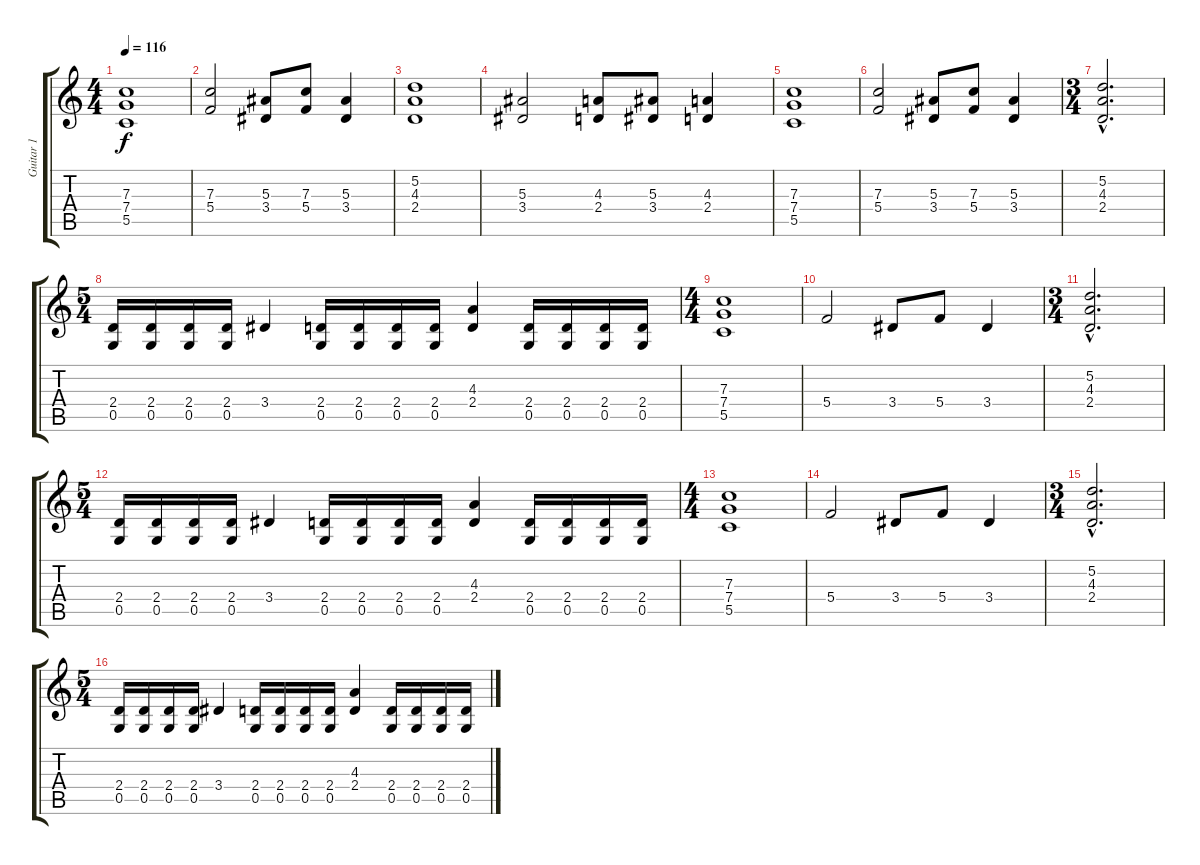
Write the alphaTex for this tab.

\track ("Guitar 1" "Guitar 1") {instrument distortionguitar}
\staff {score tabs}
\tuning (D4 A3 F3 C3 G2 D2) {hide}
\ts (4 4)
\tempo 116
\clef g2
\ks c
(7.3 7.4 5.5).1{dy f} |
(7.3 5.4).2 (5.3 3.4).8 (7.3 5.4).8 (5.3 3.4).4 |
(5.2 4.3 2.4).1 |
(5.3 3.4).2 (4.3 2.4).8 (5.3 3.4).8 (4.3 2.4).4 |
(7.3 7.4 5.5).1 |
(7.3 5.4).2 (5.3 3.4).8 (7.3 5.4).8 (5.3 3.4).4 |
\ts (3 4)
(5.2 4.3{hac} 2.4{hac}).2{d} |
\ts (5 4)
(2.4 0.5).16 (2.4 0.5).16 (2.4 0.5).16 (2.4 0.5).16 3.4.4 (2.4 0.5).16 (2.4 0.5).16 (2.4 0.5).16 (2.4 0.5).16 (4.3 2.4).4 (2.4 0.5).16 (2.4 0.5).16 (2.4 0.5).16 (2.4 0.5).16 |
\ts (4 4)
(7.3 7.4 5.5).1 |
5.4.2 3.4.8 5.4.8 3.4.4 |
\ts (3 4)
(5.2 4.3{hac} 2.4{hac}).2{d} |
\ts (5 4)
(2.4 0.5).16 (2.4 0.5).16 (2.4 0.5).16 (2.4 0.5).16 3.4.4 (2.4 0.5).16 (2.4 0.5).16 (2.4 0.5).16 (2.4 0.5).16 (4.3 2.4).4 (2.4 0.5).16 (2.4 0.5).16 (2.4 0.5).16 (2.4 0.5).16 |
\ts (4 4)
(7.3 7.4 5.5).1 |
5.4.2 3.4.8 5.4.8 3.4.4 |
\ts (3 4)
(5.2 4.3{hac} 2.4{hac}).2{d} |
\ts (5 4)
(2.4 0.5).16 (2.4 0.5).16 (2.4 0.5).16 (2.4 0.5).16 3.4.4 (2.4 0.5).16 (2.4 0.5).16 (2.4 0.5).16 (2.4 0.5).16 (4.3 2.4).4 (2.4 0.5).16 (2.4 0.5).16 (2.4 0.5).16 (2.4 0.5).16
